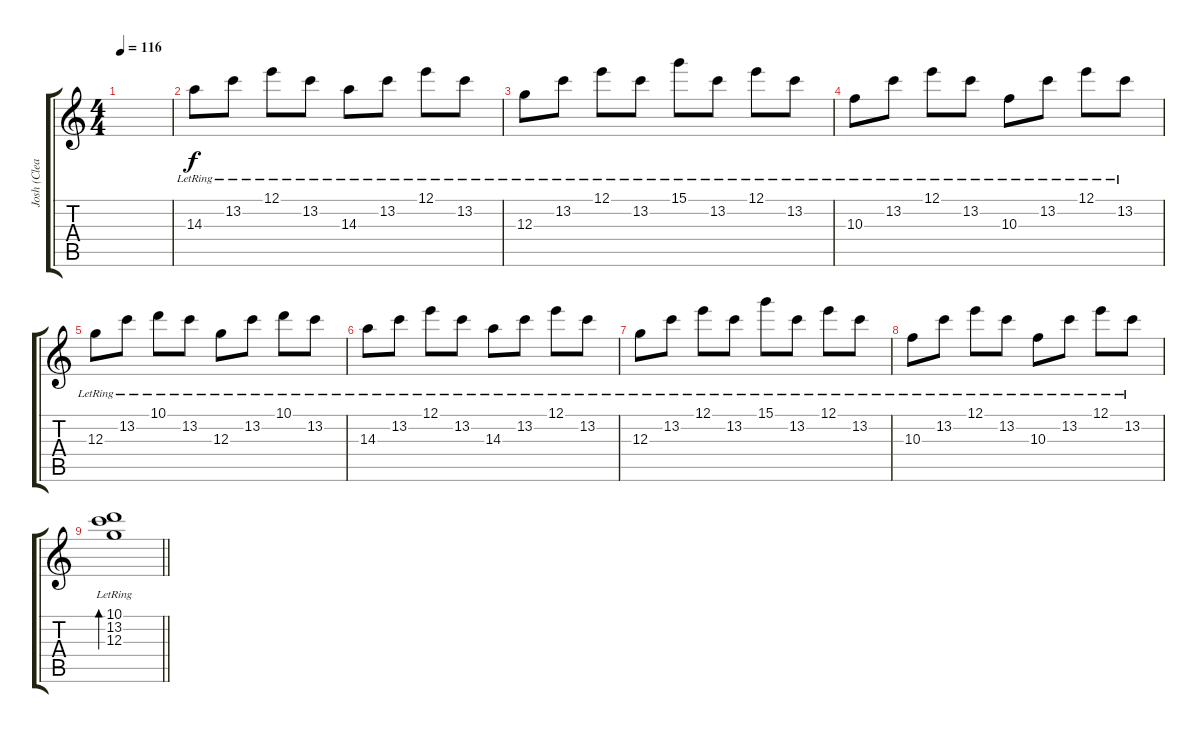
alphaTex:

\track ("Josh (Clean)" "Josh (Clea") {instrument electricguitarjazz}
\staff {score tabs}
\tuning (E4 B3 G3 D3 A2 D2) {hide}
\ts (4 4)
\tempo 116
\clef g2
\ks c
|
14.3{lr}.8 13.2{lr}.8 12.1{lr}.8 13.2{lr}.8 14.3{lr}.8 13.2{lr}.8 12.1{lr}.8 13.2{lr}.8 |
12.3{lr}.8 13.2{lr}.8 12.1{lr}.8 13.2{lr}.8 15.1{lr}.8 13.2{lr}.8 12.1{lr}.8 13.2{lr}.8 |
10.3{lr}.8 13.2{lr}.8 12.1{lr}.8 13.2{lr}.8 10.3{lr}.8 13.2{lr}.8 12.1{lr}.8 13.2{lr}.8 |
12.3{lr}.8 13.2{lr}.8 10.1{lr}.8 13.2{lr}.8 12.3{lr}.8 13.2{lr}.8 10.1{lr}.8 13.2{lr}.8 |
14.3{lr}.8 13.2{lr}.8 12.1{lr}.8 13.2{lr}.8 14.3{lr}.8 13.2{lr}.8 12.1{lr}.8 13.2{lr}.8 |
12.3{lr}.8 13.2{lr}.8 12.1{lr}.8 13.2{lr}.8 15.1{lr}.8 13.2{lr}.8 12.1{lr}.8 13.2{lr}.8 |
10.3{lr}.8 13.2{lr}.8 12.1{lr}.8 13.2{lr}.8 10.3{lr}.8 13.2{lr}.8 12.1{lr}.8 13.2{lr}.8 |
\barLineRight lightlight
(10.1 13.2{lr} 12.3{lr}).1{bd 60}
